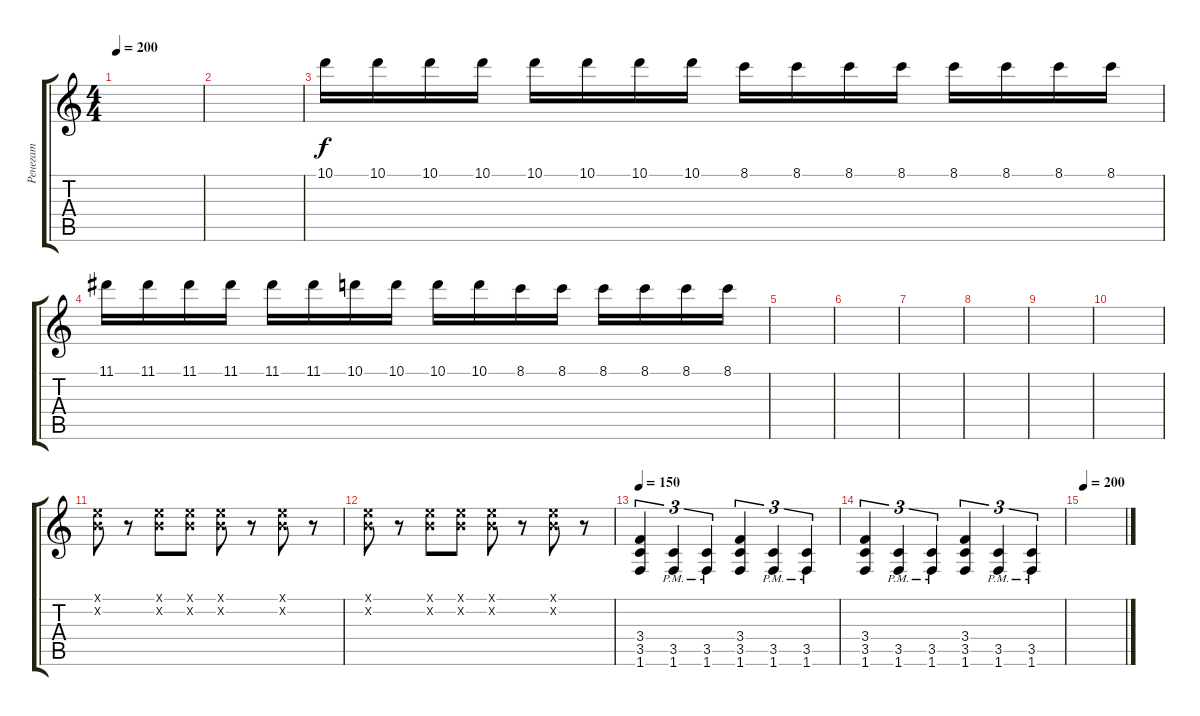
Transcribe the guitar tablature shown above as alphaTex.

\track ("Ренегат" "Ренегат") {instrument acousticguitarsteel}
\staff {score tabs}
\tuning (E4 B3 G3 D3 A2 E2) {hide}
\ts (4 4)
\tempo 200
\clef g2
\ks c
|
|
10.1.16{instrument distortionguitar} 10.1.16 10.1.16 10.1.16 10.1.16 10.1.16 10.1.16 10.1.16 8.1.16 8.1.16 8.1.16 8.1.16 8.1.16 8.1.16 8.1.16 8.1.16 |
11.1.16 11.1.16 11.1.16 11.1.16 11.1.16 11.1.16 10.1.16 10.1.16 10.1.16 10.1.16 8.1.16 8.1.16 8.1.16 8.1.16 8.1.16 8.1.16 |
|
|
|
|
|
|
(0.1{x} 0.2{x}).8{instrument overdrivenguitar} r.8 (0.1{x} 0.2{x}).8 (0.1{x} 0.2{x}).8 (0.1{x} 0.2{x}).8 r.8 (0.1{x} 0.2{x}).8 r.8 |
(0.1{x} 0.2{x}).8 r.8 (0.1{x} 0.2{x}).8 (0.1{x} 0.2{x}).8 (0.1{x} 0.2{x}).8 r.8 (0.1{x} 0.2{x}).8 r.8 |
\tempo 150
(3.4 3.5 1.6).4{tu (3 2)} (3.5{pm} 1.6{pm}).4{tu (3 2)} (3.5{pm} 1.6{pm}).4{tu (3 2)} (3.4 3.5 1.6).4{tu (3 2)} (3.5{pm} 1.6{pm}).4{tu (3 2)} (3.5{pm} 1.6{pm}).4{tu (3 2)} |
(3.4 3.5 1.6).4{tu (3 2)} (3.5{pm} 1.6{pm}).4{tu (3 2)} (3.5{pm} 1.6{pm}).4{tu (3 2)} (3.4 3.5 1.6).4{tu (3 2)} (3.5{pm} 1.6{pm}).4{tu (3 2)} (3.5{pm} 1.6{pm}).4{tu (3 2)} |
\tempo 200
